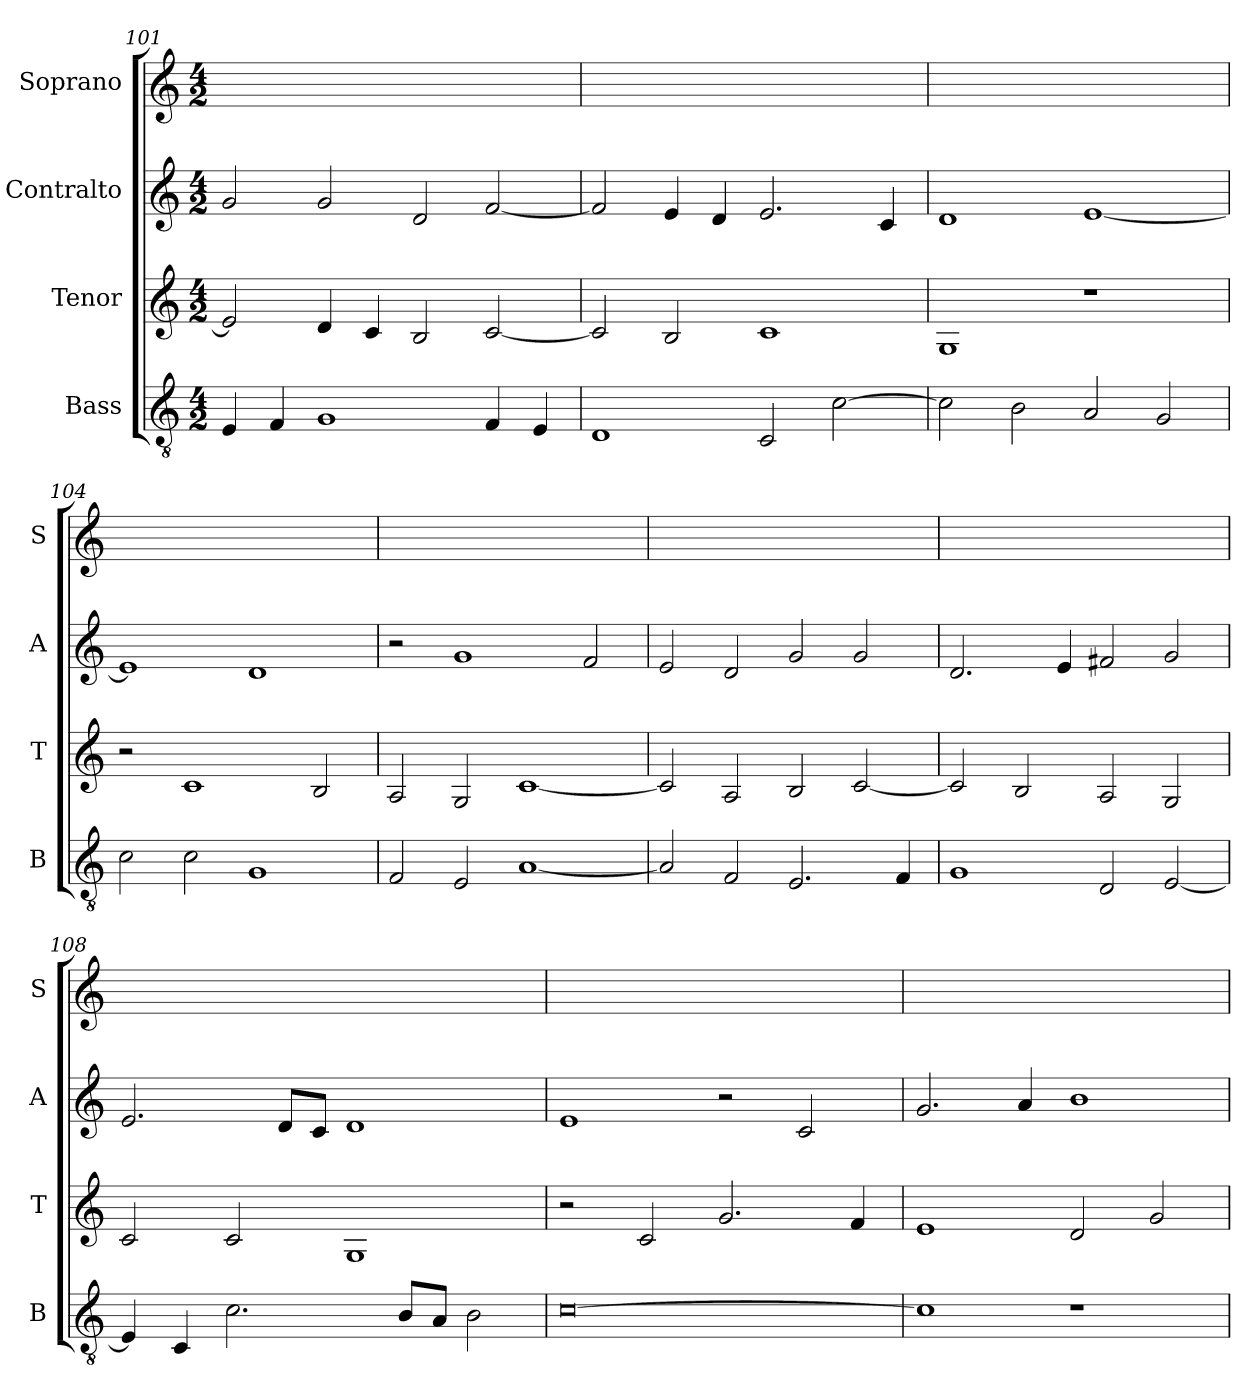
**kern	**kern	**kern	**kern
*part4	*part3	*part2	*part1
*staff4	*staff3	*staff2	*staff1
*I"Bass	*I"Tenor	*I"Contralto	*I"Soprano
*I'B	*I'T	*I'A	*I'S
*clefGv2	*clefG2	*clefG2	*clefG2
*k[]	*k[]	*k[]	*k[]
*C:ion	*C:ion	*C:ion	*C:ion
*M4/2	*M4/2	*M4/2	*M4/2
=101	=101	=101	=101
4E	2e]	2g	0ryy
4F	.	.	.
1G	4d	2g	.
.	4c	.	.
.	2B	2d	.
4F	[2c	[2f	.
4E	.	.	.
=102	=102	=102	=102
1D	2c]	2f]	0ryy
.	2B	4e	.
.	.	4d	.
2C	1c	2.e	.
[2c	.	.	.
.	.	4c	.
=103	=103	=103	=103
2c]	1G	1d	0ryy
2B	.	.	.
2A	1r	[1e	.
2G	.	.	.
=104	=104	=104	=104
2c	2r	1e]	0ryy
2c	1c	.	.
1G	.	1d	.
.	2B	.	.
=105	=105	=105	=105
2F	2A	2r	0ryy
2E	2G	1g	.
[1A	[1c	.	.
.	.	2f	.
=106	=106	=106	=106
2A]	2c]	2e	0ryy
2F	2A	2d	.
2.E	2B	2g	.
.	[2c	2g	.
4F	.	.	.
=107	=107	=107	=107
1G	2c]	2.d	0ryy
.	2B	.	.
.	.	4e	.
2D	2A	2f#X	.
[2E	2G	2g	.
=108	=108	=108	=108
4E]	2c	2.e	0ryy
4C	.	.	.
2.c	2c	.	.
.	.	8d/L	.
.	.	8c/J	.
.	1G	1d	.
8B/L	.	.	.
8A/J	.	.	.
2B	.	.	.
=109	=109	=109	=109
[0c	2r	1e	0ryy
.	2c	.	.
.	2.g	2r	.
.	.	2c	.
.	4f	.	.
=110	=110	=110	=110
1c]	1e	2.g	0ryy
.	.	4a	.
1r	2d	1b	.
.	2g	.	.
=	=	=	=
*-	*-	*-	*-
